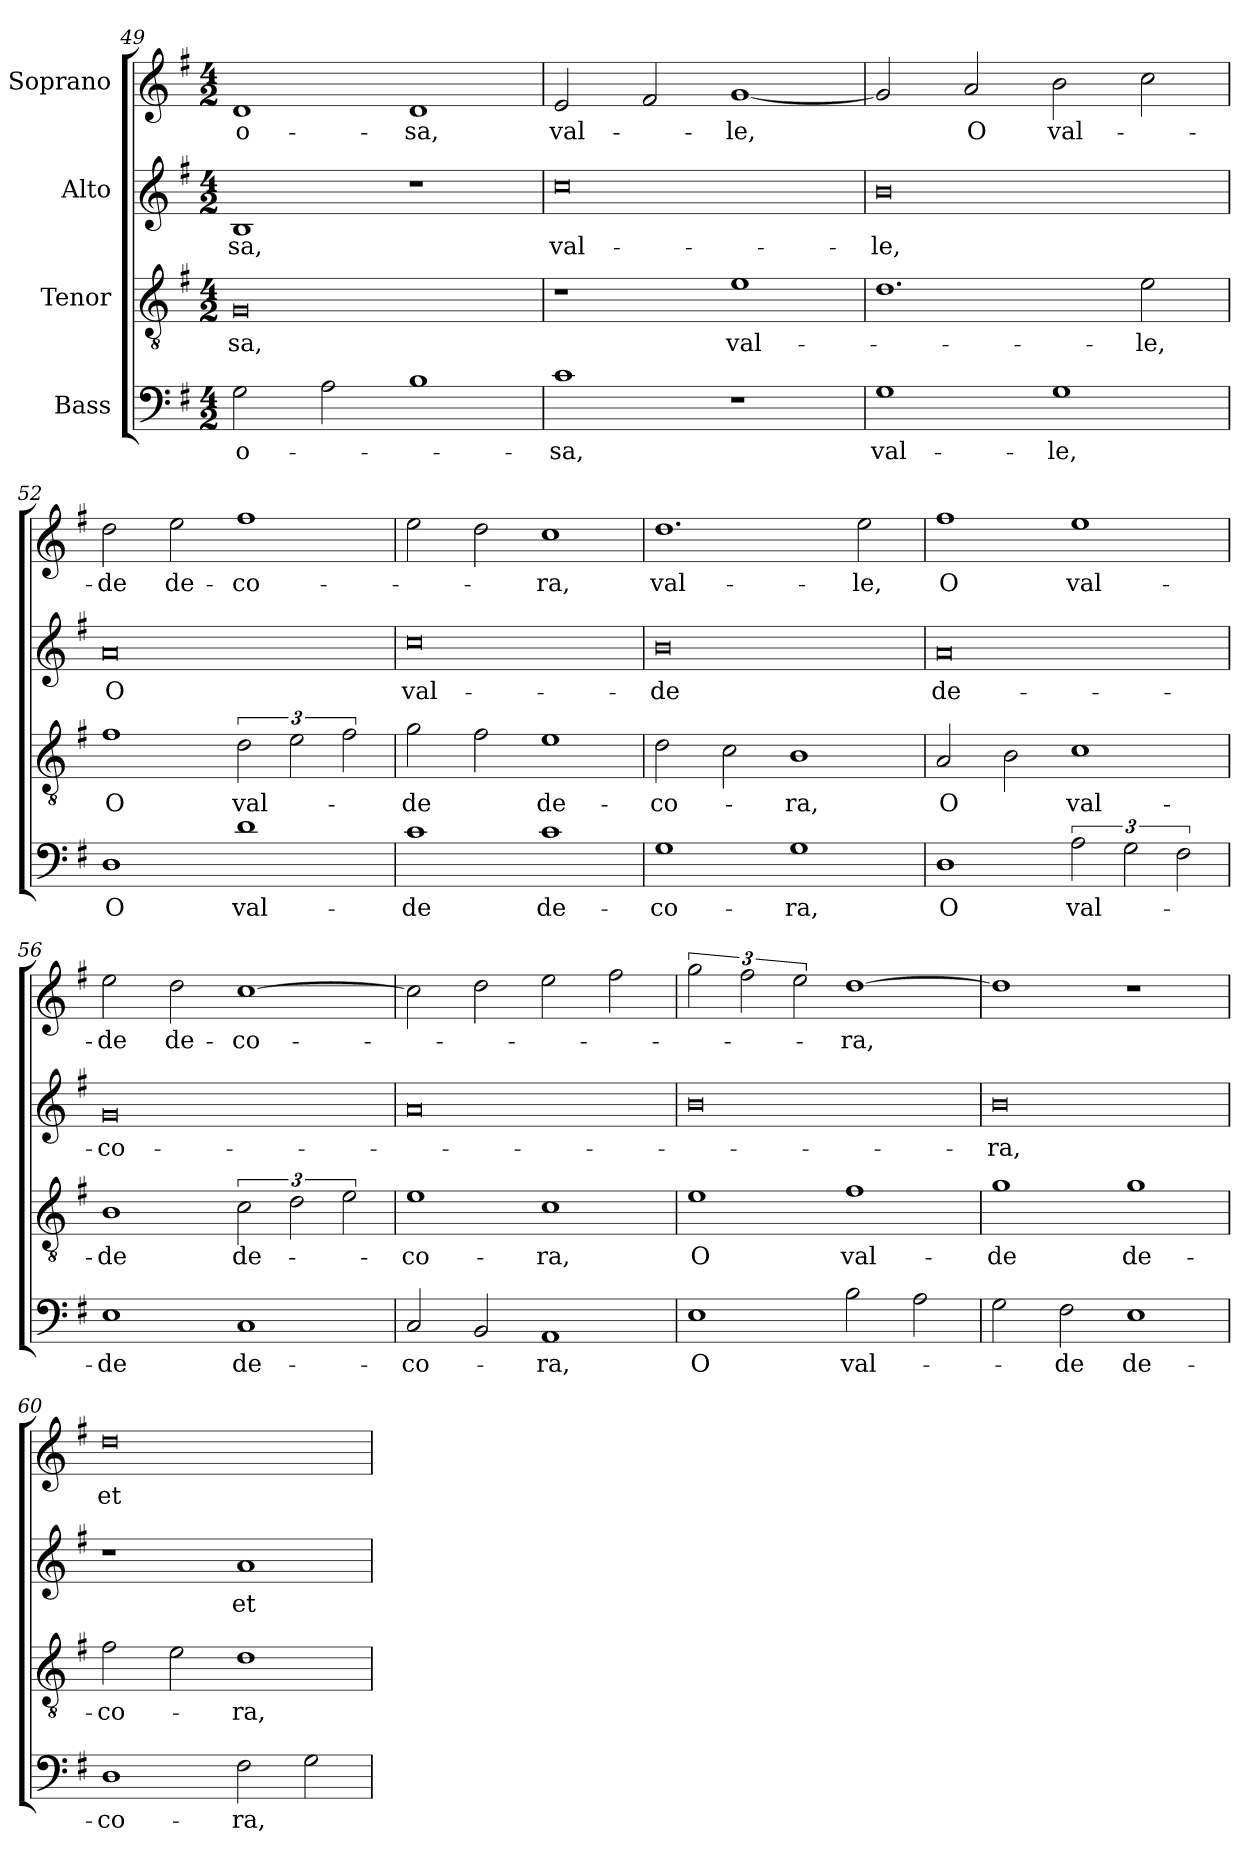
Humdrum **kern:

**kern	**text	**kern	**text	**kern	**text	**kern	**text
*part4	*part4	*part3	*part3	*part2	*part2	*part1	*part1
*staff4	*staff4	*staff3	*staff3	*staff2	*staff2	*staff1	*staff1
*I"Bass	*	*I"Tenor	*	*I"Alto	*	*I"Soprano	*
*clefF4	*	*clefGv2	*	*clefG2	*	*clefG2	*
*k[f#]	*	*k[f#]	*	*k[f#]	*	*k[f#]	*
*G:	*	*G:	*	*G:	*	*G:	*
*M4/2	*	*M4/2	*	*M4/2	*	*M4/2	*
=49	=49	=49	=49	=49	=49	=49	=49
!	!LO:LY:b	!	!LO:LY:b	!	!LO:LY:b	!	!LO:LY:b
2G\	-o-	0G	-sa,	1B	-sa,	1d	-o-
2A\	.	.	.	.	.	.	.
!	!	!	!	!	!	!	!LO:LY:b
1B	.	.	.	1r	.	1d	-sa,
!!LO:LB:g=z
=50	=50	=50	=50	=50	=50	=50	=50
!	!LO:LY:b	!	!	!	!LO:LY:b	!	!LO:LY:b
1c	-sa,	1r	.	0cc	val-	2e/	val-
.	.	.	.	.	.	2f#/	.
!	!	!	!LO:LY:b	!	!	!	!LO:LY:b
1r	.	1e	val-	.	.	[1g	-le,
=51	=51	=51	=51	=51	=51	=51	=51
!	!LO:LY:b	!	!	!	!LO:LY:b	!	!
1G	val-	1.d	.	0b	-le,	2g/]	.
!	!	!	!	!	!	!	!LO:LY:b
.	.	.	.	.	.	2a/	O
!	!LO:LY:b	!	!	!	!	!	!LO:LY:b
1G	-le,	.	.	.	.	2b\	val-
!	!	!	!LO:LY:b	!	!	!	!
.	.	2e\	-le,	.	.	2cc\	.
=52	=52	=52	=52	=52	=52	=52	=52
!	!LO:LY:b	!	!LO:LY:b	!	!LO:LY:b	!	!LO:LY:b
1D	O	1f#	O	0a	O	2dd\	-de
!	!	!	!	!	!	!	!LO:LY:b
.	.	.	.	.	.	2ee\	de-
!	!LO:LY:b	!	!LO:LY:b	!	!	!	!LO:LY:b
1d	val-	3d\	val-	.	.	1ff#	-co-
.	.	3e\	.	.	.	.	.
.	.	3f#\	.	.	.	.	.
=53	=53	=53	=53	=53	=53	=53	=53
!	!LO:LY:b	!	!LO:LY:b	!	!LO:LY:b	!	!
1c	-de	2g\	-de	0cc	val-	2ee\	.
.	.	2f#\	.	.	.	2dd\	.
!	!LO:LY:b	!	!LO:LY:b	!	!	!	!LO:LY:b
1c	de-	1e	de-	.	.	1cc	-ra,
=54	=54	=54	=54	=54	=54	=54	=54
!	!LO:LY:b	!	!LO:LY:b	!	!LO:LY:b	!	!LO:LY:b
1G	-co-	2d\	-co-	0b	-de	1.dd	val-
.	.	2c\	.	.	.	.	.
!	!LO:LY:b	!	!LO:LY:b	!	!	!	!
1G	-ra,	1B	-ra,	.	.	.	.
!	!	!	!	!	!	!	!LO:LY:b
.	.	.	.	.	.	2ee\	-le,
=55	=55	=55	=55	=55	=55	=55	=55
!	!LO:LY:b	!	!LO:LY:b	!	!LO:LY:b	!	!LO:LY:b
1D	O	2A/	O	0a	de-	1ff#	O
.	.	2B\	.	.	.	.	.
!	!LO:LY:b	!	!LO:LY:b	!	!	!	!LO:LY:b
3A\	val-	1c	val-	.	.	1ee	val-
3G\	.	.	.	.	.	.	.
3F#\	.	.	.	.	.	.	.
=56	=56	=56	=56	=56	=56	=56	=56
!	!LO:LY:b	!	!LO:LY:b	!	!LO:LY:b	!	!LO:LY:b
1E	-de	1B	-de	0g	-co-	2ee\	-de
!	!	!	!	!	!	!	!LO:LY:b
.	.	.	.	.	.	2dd\	de-
!	!LO:LY:b	!	!LO:LY:b	!	!	!	!LO:LY:b
1C	de-	3c\	de-	.	.	[1cc	-co-
.	.	3d\	.	.	.	.	.
.	.	3e\	.	.	.	.	.
!!LO:LB:g=z
=57	=57	=57	=57	=57	=57	=57	=57
!	!LO:LY:b	!	!LO:LY:b	!	!	!	!
2C/	-co-	1e	-co-	0a	.	2cc\]	.
2BB/	.	.	.	.	.	2dd\	.
!	!LO:LY:b	!	!LO:LY:b	!	!	!	!
1AA	-ra,	1c	-ra,	.	.	2ee\	.
.	.	.	.	.	.	2ff#\	.
=58	=58	=58	=58	=58	=58	=58	=58
!	!LO:LY:b	!	!LO:LY:b	!	!	!	!
1E	O	1e	O	0b	.	3gg\	.
.	.	.	.	.	.	3ff#\	.
.	.	.	.	.	.	3ee\	.
!	!LO:LY:b	!	!LO:LY:b	!	!	!	!LO:LY:b
2B\	val-	1f#	val-	.	.	[1dd	-ra,
2A\	.	.	.	.	.	.	.
=59	=59	=59	=59	=59	=59	=59	=59
!	!	!	!LO:LY:b	!	!LO:LY:b	!	!
2G\	.	1g	-de	0b	-ra,	1dd]	.
!	!LO:LY:b	!	!	!	!	!	!
2F#\	-de	.	.	.	.	.	.
!	!LO:LY:b	!	!LO:LY:b	!	!	!	!
1E	de-	1g	de-	.	.	1r	.
=60	=60	=60	=60	=60	=60	=60	=60
!	!LO:LY:b	!	!LO:LY:b	!	!	!	!LO:LY:b
1D	-co-	2f#\	-co-	1r	.	0dd	et
.	.	2e\	.	.	.	.	.
!	!LO:LY:b	!	!LO:LY:b	!	!LO:LY:b	!	!
2F#\	-ra,	1d	-ra,	1a	et	.	.
2G\	.	.	.	.	.	.	.
=	=	=	=	=	=	=	=
*-	*-	*-	*-	*-	*-	*-	*-
